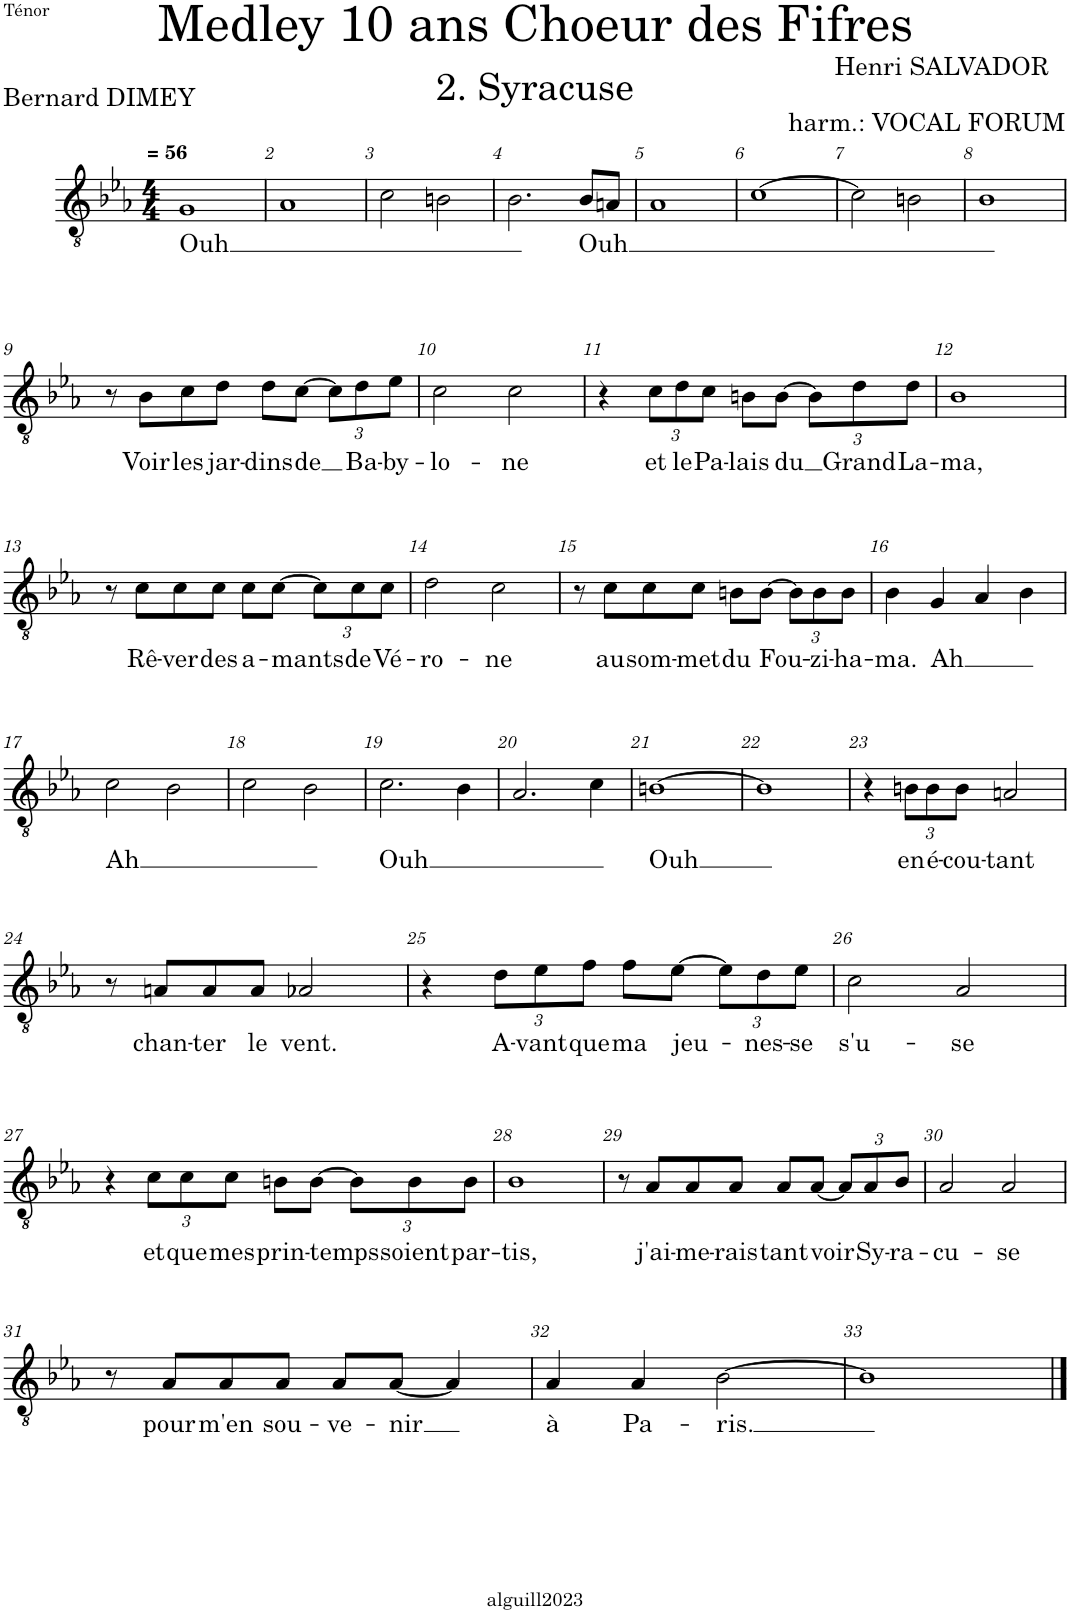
**kern	**text
*part1	*part1
*staff1	*staff1
*I"Ténor	*
*I'T	*
*clefGv2	*
*k[b-e-a-]	*
*E-:	*
*M4/4	*
=1	=1
!LO:TX:a:B:t== 56	!
!	!LO:LY:b
1G	Ouh
=2	=2
1A-	.
=3	=3
2c\	.
2Bn\	.
=4	=4
2.B-\	.
!	!LO:LY:b
8B-/L	Ouh
8An/J	.
=5	=5
1A-	.
=6	=6
[1c	.
=7	=7
2c\]	.
2Bn\	.
=8	=8
1B-	.
!!LO:LB:g=z
=9	=9
8r	.
!	!LO:LY:b
8B-\L	Voir
!	!LO:LY:b
8c\	les
!	!LO:LY:b
8d\J	jar-
!	!LO:LY:b
8d\L	-dins
!	!LO:LY:b
[8c\J	de
*Xbrackettup	*
12c\L]	.
!	!LO:LY:b
12d\	Ba-
!	!LO:LY:b
12e-\J	-by-
=10	=10
!	!LO:LY:b
2c\	-lo-
!	!LO:LY:b
2c\	-ne
=11	=11
4r	.
!	!LO:LY:b
12c\L	et
!	!LO:LY:b
12d\	le
!	!LO:LY:b
12c\J	Pa-
!	!LO:LY:b
8Bn\L	-lais
!	!LO:LY:b
[8B\J	du
12B\L]	.
!	!LO:LY:b
12d\	Grand
!	!LO:LY:b
12d\J	La-
=12	=12
!	!LO:LY:b
1B-	-ma,
!!LO:LB:g=z
=13	=13
8r	.
!	!LO:LY:b
8c\L	Rê-
!	!LO:LY:b
8c\	-ver
!	!LO:LY:b
8c\J	des
!	!LO:LY:b
8c\L	a-
!	!LO:LY:b
[8c\J	-mants
12c\L]	.
!	!LO:LY:b
12c\	de
!	!LO:LY:b
12c\J	Vé-
=14	=14
!	!LO:LY:b
2d\	-ro-
!	!LO:LY:b
2c\	-ne
=15	=15
8r	.
!	!LO:LY:b
8c\L	au
!	!LO:LY:b
8c\	som-
!	!LO:LY:b
8c\J	-met
!	!LO:LY:b
8Bn\L	du
!	!LO:LY:b
[8B\J	Fou-
12B\L]	.
!	!LO:LY:b
12B\	-zi-
!	!LO:LY:b
12B\J	-ha-
=16	=16
!	!LO:LY:b
4B-\	-ma.
!	!LO:LY:b
4G/	Ah
4A-/	.
4B-\	.
!!LO:LB:g=z
=17	=17
!	!LO:LY:b
2c\	Ah
2B-\	.
=18	=18
2c\	.
2B-\	.
=19	=19
!	!LO:LY:b
2.c\	Ouh
4B-\	.
=20	=20
2.A-/	.
4c\	.
=21	=21
!	!LO:LY:b
[1Bn	Ouh
=22	=22
1B]	.
=23	=23
4r	.
!	!LO:LY:b
12Bn\L	en
!	!LO:LY:b
12B\	é-
!	!LO:LY:b
12B\J	-cou-
!	!LO:LY:b
2An/	-tant
!!LO:LB:g=z
=24	=24
8r	.
!	!LO:LY:b
8An/L	chan-
!	!LO:LY:b
8A/	-ter
!	!LO:LY:b
8A/J	le
!	!LO:LY:b
2A-X/	vent.
=25	=25
4r	.
!	!LO:LY:b
12d\L	A-
!	!LO:LY:b
12e-\	-vant
!	!LO:LY:b
12f\J	que
!	!LO:LY:b
8f\L	ma
!	!LO:LY:b
[8e-\J	jeu-
12e-\L]	.
!	!LO:LY:b
12d\	-nes-
!	!LO:LY:b
12e-\J	-se
=26	=26
!	!LO:LY:b
2c\	s'u-
!	!LO:LY:b
2A-/	-se
!!LO:LB:g=z
=27	=27
4r	.
!	!LO:LY:b
12c\L	et
!	!LO:LY:b
12c\	que
!	!LO:LY:b
12c\J	mes
!	!LO:LY:b
8Bn\L	prin-
!	!LO:LY:b
[8B\J	-temps
12B\L]	.
!	!LO:LY:b
12B\	soient
!	!LO:LY:b
12B\J	par-
=28	=28
!	!LO:LY:b
1B-	-tis,
=29	=29
8r	.
!	!LO:LY:b
8A-/L	j'ai-
!	!LO:LY:b
8A-/	-me-
!	!LO:LY:b
8A-/J	-rais
!	!LO:LY:b
8A-/L	tant
!	!LO:LY:b
[8A-/J	voir
12A-/L]	.
!	!LO:LY:b
12A-/	Sy-
!	!LO:LY:b
12B-/J	-ra-
=30	=30
!	!LO:LY:b
2A-/	-cu-
!	!LO:LY:b
2A-/	-se
!!LO:LB:g=z
=31	=31
8r	.
!	!LO:LY:b
8A-/L	pour
!	!LO:LY:b
8A-/	m'en
!	!LO:LY:b
8A-/J	sou-
!	!LO:LY:b
8A-/L	-ve-
!	!LO:LY:b
[8A-/J	-nir
4A-/]	.
=32	=32
!	!LO:LY:b
4A-/	à
!	!LO:LY:b
4A-/	Pa-
!	!LO:LY:b
[2B-\	-ris.
=33	=33
1B-]	.
==	==
*-	*-
